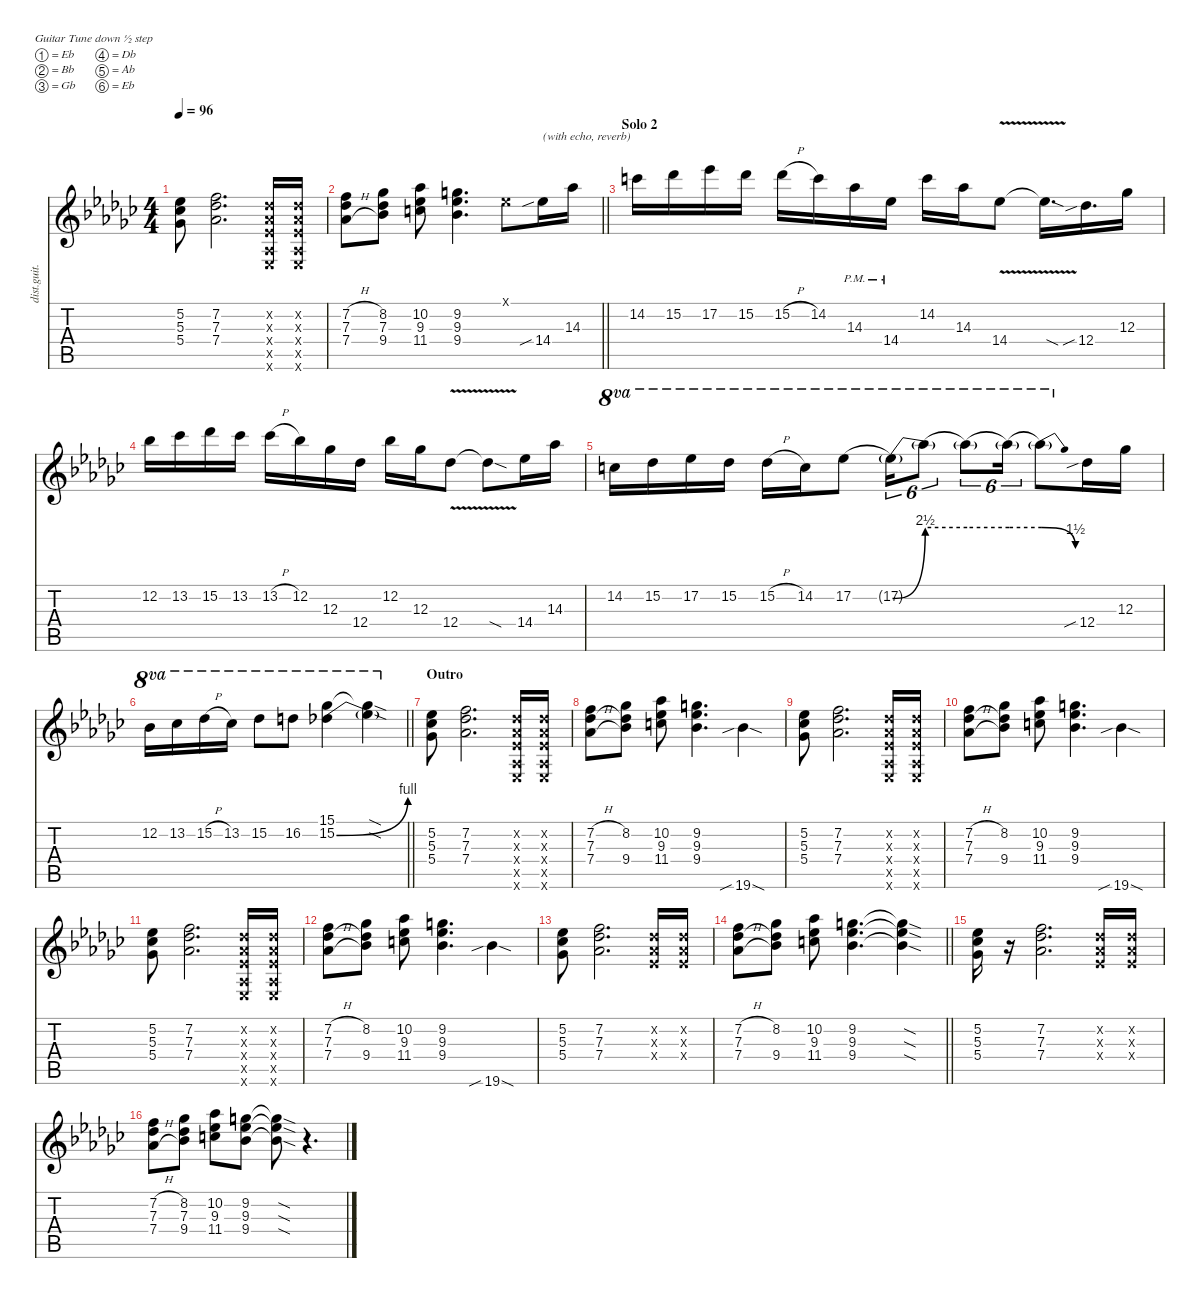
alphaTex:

\defaultSystemsLayout 4
\hideDynamics
\bracketExtendMode nobrackets
\otherSystemsTrackNameOrientation horizontal
\track ("Guitar (Eddie Van Halen)" "dist.guit.") {defaultSystemsLayout 4 instrument distortionguitar}
\staff {score tabs}
\tuning (Eb4 Bb3 Gb3 Db3 Ab2 Eb2)
\ts (4 4)
\tempo 96
\clef g2
\ks ebminor
(5.2{acc b} 5.3{acc b} 5.4{acc b}).8{dy mf beam Down} (7.2{acc forcenatural} 7.3{acc b} 7.4{acc b}).2{d beam Down} (3.2{x acc b} 2.3{x acc b} 2.4{x acc b} 0.5{x acc b} 0.6{x acc b}).16{dy f beam Up} (3.2{x acc b} 2.3{x acc b} 2.4{x acc b} 0.5{x acc b} 0.6{x acc b}).16{beam Up} |
\barLineRight lightlight
(7.2{h acc forcenatural} 7.3{acc b} 7.4{h acc b}).8{dy mf beam Down} (8.2{acc b} 7.3{acc b} 9.4{acc b}).8{beam Down} (10.2{acc b} 9.3{acc b} 11.4{acc forcenatural}).8{beam Down} (9.2{acc forcenatural} 9.3{acc b} 9.4{acc b}).4{d beam Down} 0.1{x acc b}.8{dy f beam Down} 14.4{sib acc b}.16{txt "(with echo, reverb)" beam Down} 14.3{acc b}.16{beam Down} |
\section ("" "Solo 2")
14.2{acc forcenatural}.16{beam Down} 15.2{acc b}.16{beam Down} 17.2{acc b}.16{beam Down} 15.2{acc b}.16{beam Down} 15.2{h acc b}.16{beam Down} 14.2{acc forcenatural}.16{beam Down} 14.3{pm acc b}.16{beam Down} 14.4{pm acc b}.16{beam Down} 14.2{acc forcenatural}.16{beam Down} 14.3{acc b}.16{beam Down} 14.4{v acc b}.8{beam Down} 14.4{v sod t acc b}.16{d beam Down} 12.4{sib acc b}.16{d beam Down} 12.3{acc b}.16{beam Down} |
12.2{acc b}.16{beam Down} 13.2{acc b}.16{beam Down} 15.2{acc b}.16{beam Down} 13.2{acc b}.16{beam Down} 13.2{h acc b}.16{beam Down} 12.2{acc b}.16{beam Down} 12.3{acc b}.16{beam Down} 12.4{acc b}.16{beam Down} 12.2{acc b}.16{beam Down} 12.3{acc b}.16{beam Down} 12.4{v acc b}.8{beam Down} 12.4{v sod t acc b}.8{beam Down} 14.4{acc b}.16{beam Down} 14.3{acc b}.16{beam Down} |
14.2{acc forcenatural}.16{ot 8va beam Down} 15.2{acc b}.16{ot 8va beam Down} 17.2{acc b}.16{ot 8va beam Down} 15.2{acc b}.16{ot 8va beam Down} 15.2{h acc b}.16{ot 8va beam Down} 14.2{acc forcenatural}.16{ot 8va beam Down} 17.2{be (hold 0 0 60 0) acc b}.8{ot 8va beam Down} 17.2{be (bend 0 0 60 10) t acc b}.16{tu (6 4) ot 8va beam Down} 17.2{be (hold 0 10 60 10) t}.8{tu (6 4) ot 8va beam Down} 17.2{be (hold 0 10 60 10) t}.8{tu (6 4) ot 8va beam Down} 17.2{be (hold 0 10 60 10) t}.16{tu (6 4) ot 8va beam Down} 17.2{be (release 0 10 60 6) t}.8{ot 8va beam Down} 12.4{sib acc b}.16{beam Down} 12.3{acc b}.16{beam Down} |
\barLineRight lightlight
12.2{acc b}.16{ot 8va beam Down} 13.2{acc b}.16{ot 8va beam Down} 15.2{h acc b}.16{ot 8va beam Down} 13.2{acc b}.16{ot 8va beam Down} 15.2{acc b}.8{ot 8va beam Down} 16.2{acc forcenatural}.8{ot 8va beam Down} (15.1{acc b} 15.2{be (bend 0 0 60 4) acc b}).4{ot 8va beam Down} (15.1{sod t acc b} 15.2{sod t}).4{ot 8va beam Down} |
\section ("" "Outro")
(5.2{acc b} 5.3{acc b} 5.4{acc b}).8{dy mf beam Down} (7.2{acc forcenatural} 7.3{acc b} 7.4{acc b}).2{d beam Down} (3.2{x acc b} 2.3{x acc b} 2.4{x acc b} 0.5{x acc b} 0.6{x acc b}).16{dy f beam Up} (3.2{x acc b} 2.3{x acc b} 2.4{x acc b} 0.5{x acc b} 0.6{x acc b}).16{beam Up} |
(7.2{h acc forcenatural} 7.3{acc b} 7.4{h acc b}).8{dy mf beam Down} (8.2{acc b} 7.3{t acc b} 9.4{acc b}).8{beam Down} (10.2{acc b} 9.3{acc b} 11.4{acc forcenatural}).8{beam Down} (9.2{acc forcenatural} 9.3{acc b} 9.4{acc b}).4{d beam Down} 19.6{sib sod acc b}.4{dy f beam Down} |
(5.2{acc b} 5.3{acc b} 5.4{acc b}).8{dy mf beam Down} (7.2{acc forcenatural} 7.3{acc b} 7.4{acc b}).2{d beam Down} (3.2{x acc b} 2.3{x acc b} 2.4{x acc b} 0.5{x acc b} 0.6{x acc b}).16{dy f beam Up} (3.2{x acc b} 2.3{x acc b} 2.4{x acc b} 0.5{x acc b} 0.6{x acc b}).16{beam Up} |
(7.2{h acc forcenatural} 7.3{acc b} 7.4{h acc b}).8{dy mf beam Down} (8.2{acc b} 7.3{t acc b} 9.4{acc b}).8{beam Down} (10.2{acc b} 9.3{acc b} 11.4{acc forcenatural}).8{beam Down} (9.2{acc forcenatural} 9.3{acc b} 9.4{acc b}).4{d beam Down} 19.6{sib sod acc b}.4{dy f beam Down} |
(5.2{acc b} 5.3{acc b} 5.4{acc b}).8{dy mf beam Down} (7.2{acc forcenatural} 7.3{acc b} 7.4{acc b}).2{d beam Down} (3.2{x acc b} 2.3{x acc b} 2.4{x acc b} 0.5{x acc b} 0.6{x acc b}).16{dy f beam Up} (3.2{x acc b} 2.3{x acc b} 2.4{x acc b} 0.5{x acc b} 0.6{x acc b}).16{beam Up} |
(7.2{h acc forcenatural} 7.3{acc b} 7.4{h acc b}).8{dy mf beam Down} (8.2{acc b} 7.3{t acc b} 9.4{acc b}).8{beam Down} (10.2{acc b} 9.3{acc b} 11.4{acc forcenatural}).8{beam Down} (9.2{acc forcenatural} 9.3{acc b} 9.4{acc b}).4{d beam Down} 19.6{sib sod acc b}.4{dy f beam Down} |
(5.2{acc b} 5.3{acc b} 5.4{acc b}).8{dy mf beam Down} (7.2{acc forcenatural} 7.3{acc b} 7.4{acc b}).2{d beam Down} (3.2{x acc b} 2.3{x acc b} 2.4{x acc b}).16{dy f beam Up} (3.2{x acc b} 2.3{x acc b} 2.4{x acc b}).16{beam Up} |
\barLineRight lightlight
(7.2{h acc forcenatural} 7.3{acc b} 7.4{h acc b}).8{dy mf beam Down} (8.2{acc b} 7.3{t acc b} 9.4{acc b}).8{beam Down} (10.2{acc b} 9.3{acc b} 11.4{acc forcenatural}).8{beam Down} (9.2{acc forcenatural} 9.3{acc b} 9.4{acc b}).4{d beam Down} (9.2{sod t acc forcenatural} 9.3{sod t acc b} 9.4{sod t acc b}).4{dy f beam Down} |
(5.2{acc b} 5.3{acc b} 5.4{acc b}).16{dy mf beam Down} r.16{beam Up} (7.2{acc forcenatural} 7.3{acc b} 7.4{acc b}).2{d beam Down} (3.2{x acc b} 2.3{x acc b} 2.4{x acc b}).16{dy f beam Up} (3.2{x acc b} 2.3{x acc b} 2.4{x acc b}).16{beam Up} |
(7.2{h acc forcenatural} 7.3{acc b} 7.4{h acc b}).8{dy mf beam Down} (8.2{acc b} 7.3{acc b} 9.4{acc b}).8{beam Down} (10.2{acc b} 9.3{acc b} 11.4{acc forcenatural}).8{beam Down} (9.2{acc forcenatural} 9.3{acc b} 9.4{acc b}).8{beam Down} (9.2{sod t acc forcenatural} 9.3{sod t acc b} 9.4{sod t acc b}).8{dy f beam Down} r.4{d beam Down}
